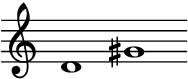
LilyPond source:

\version "2.16.2" % absolutely necessary!

% use this to crop output page size to match the snippet
#(ly:set-option 'preview #t)

%%%%%%%%%%%%%%%%%%%%%%%%%%
% here goes the snippet: %
%%%%%%%%%%%%%%%%%%%%%%%%%%
<<
\relative c' {
  \override Staff.TimeSignature #'stencil = ##f 
  \time 3/1
  d1 gis
}
>>